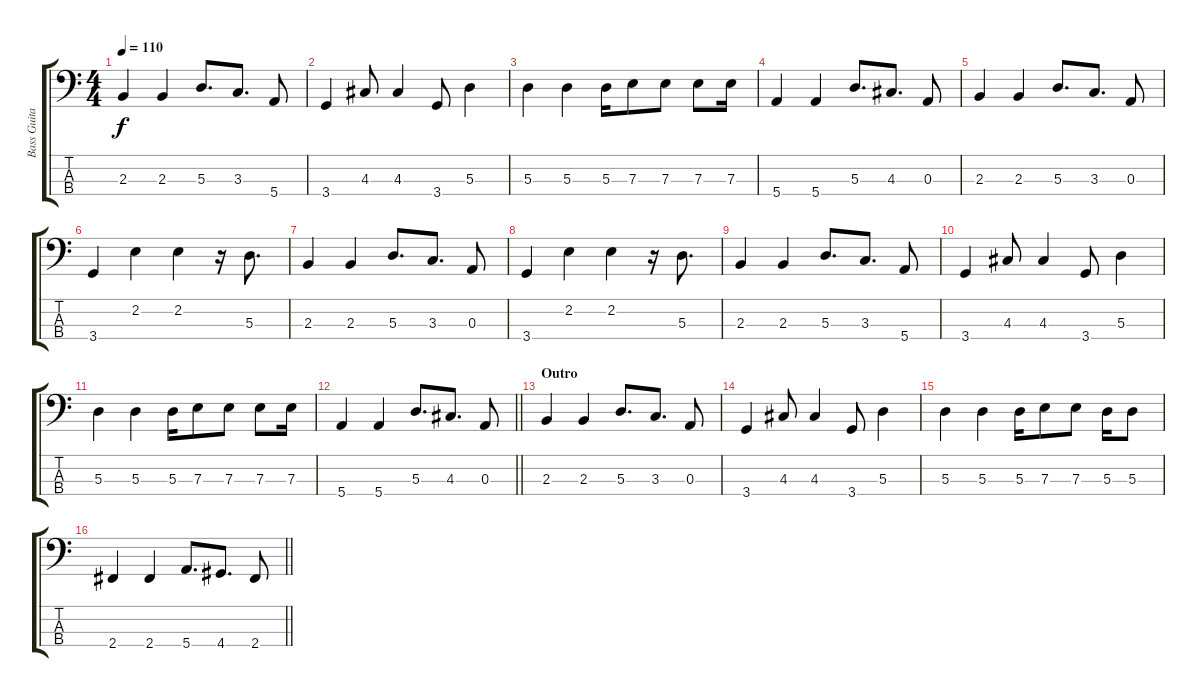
\track ("Bass Guitar" "Bass Guita") {instrument electricbasspick}
\staff {score tabs}
\tuning (G2 D2 A1 E1) {hide}
\ts (4 4)
\tempo 110
\clef f4
\ks c
2.3.4{dy f} 2.3.4 5.3.8{d} 3.3.8{d} 5.4.8 |
3.4.4 4.3.8 4.3.4 3.4.8 5.3.4 |
5.3.4 5.3.4 5.3.16 7.3.8 7.3.8 7.3.8 7.3.16 |
5.4.4 5.4.4 5.3.8{d} 4.3.8{d} 0.3.8 |
2.3.4 2.3.4 5.3.8{d} 3.3.8{d} 0.3.8 |
3.4.4 2.2.4 2.2.4 r.16 5.3.8{d} |
2.3.4 2.3.4 5.3.8{d} 3.3.8{d} 0.3.8 |
3.4.4 2.2.4 2.2.4 r.16 5.3.8{d} |
2.3.4 2.3.4 5.3.8{d} 3.3.8{d} 5.4.8 |
3.4.4 4.3.8 4.3.4 3.4.8 5.3.4 |
5.3.4 5.3.4 5.3.16 7.3.8 7.3.8 7.3.8 7.3.16 |
\barLineRight lightlight
5.4.4 5.4.4 5.3.8{d} 4.3.8{d} 0.3.8 |
\section ("" "Outro")
2.3.4 2.3.4 5.3.8{d} 3.3.8{d} 0.3.8 |
3.4.4 4.3.8 4.3.4 3.4.8 5.3.4 |
5.3.4 5.3.4 5.3.16 7.3.8 7.3.8 5.3.16 5.3.8 |
\barLineRight lightlight
2.4.4 2.4.4 5.4.8{d} 4.4.8{d} 2.4.8
